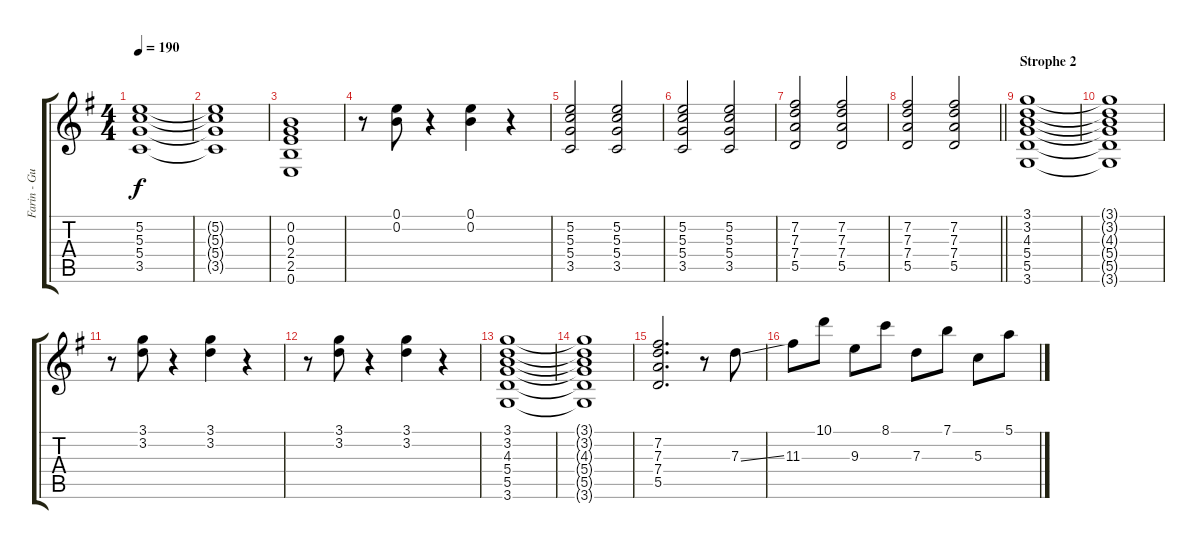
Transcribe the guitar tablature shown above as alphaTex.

\track ("Farin - Guitar 1" "Farin - Gu") {instrument overdrivenguitar}
\staff {score tabs}
\tuning (E4 B3 G3 D3 A2 E2) {hide}
\ts (4 4)
\tempo 190
\clef g2
\ks g
(5.2 5.3 5.4 3.5).1{dy f} |
(5.2{t} 5.3{t} 5.4{t} 3.5{t}).1 |
(0.2 0.3 2.4 2.5 0.6).1 |
r.8 (0.1 0.2).8 r.4 (0.1 0.2).4 r.4 |
(5.2 5.3 5.4 3.5).2 (5.2 5.3 5.4 3.5).2 |
(5.2 5.3 5.4 3.5).2 (5.2 5.3 5.4 3.5).2 |
(7.2 7.3 7.4 5.5).2 (7.2 7.3 7.4 5.5).2 |
\barLineRight lightlight
(7.2 7.3 7.4 5.5).2 (7.2 7.3 7.4 5.5).2 |
\section ("" "Strophe 2")
(3.1 3.2 4.3 5.4 5.5 3.6).1 |
(3.1{t} 3.2{t} 4.3{t} 5.4{t} 5.5{t} 3.6{t}).1 |
r.8 (3.1 3.2).8 r.4 (3.1 3.2).4 r.4 |
r.8 (3.1 3.2).8 r.4 (3.1 3.2).4 r.4 |
(3.1 3.2 4.3 5.4 5.5 3.6).1 |
(3.1{t} 3.2{t} 4.3{t} 5.4{t} 5.5{t} 3.6{t}).1 |
(7.2 7.3 7.4 5.5).2{d} r.8 7.3{ss}.8 |
11.3.8 10.1.8 9.3.8 8.1.8 7.3.8 7.1.8 5.3.8 5.1.8
